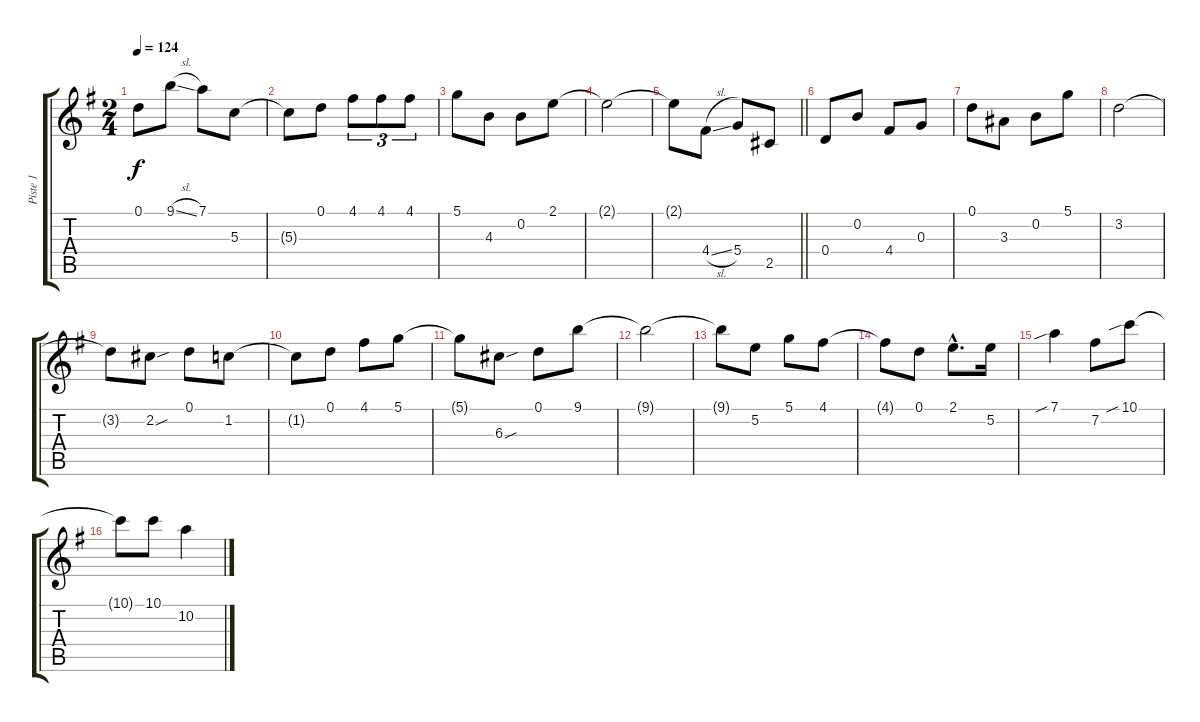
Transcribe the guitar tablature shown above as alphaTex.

\track ("Piste 1" "Piste 1") {instrument acousticguitarsteel}
\staff {score tabs}
\tuning (D4 B3 G3 D3 B2 G2) {hide}
\ts (2 4)
\tempo 124
\clef g2
\ks g
0.1.8{dy f} 9.1{sl}.8 7.1.8 5.3.8 |
5.3{t}.8 0.1.8 4.1.8{tu (3 2)} 4.1.8{tu (3 2)} 4.1.8{tu (3 2)} |
5.1.8 4.3.8 0.2.8 2.1.8 |
2.1{t}.2 |
\barLineRight lightlight
2.1{t}.8 4.4{sl}.8 5.4.8 2.5.8 |
0.4.8 0.2.8 4.4.8 0.3.8 |
0.1.8 3.3.8 0.2.8 5.1.8 |
3.2.2 |
3.2{t}.8 2.2{sou}.8 0.1.8 1.2.8 |
1.2{t}.8 0.1.8 4.1.8 5.1.8 |
5.1{t}.8 6.3{sou}.8 0.1.8 9.1.8 |
9.1{t}.2 |
9.1{t}.8 5.2.8 5.1.8 4.1.8 |
4.1{t}.8 0.1.8 2.1{hac}.8{d} 5.2.16 |
7.1{sib}.4 7.2.8 10.1{sib}.8 |
10.1{t}.8 10.1.8 10.2.4
